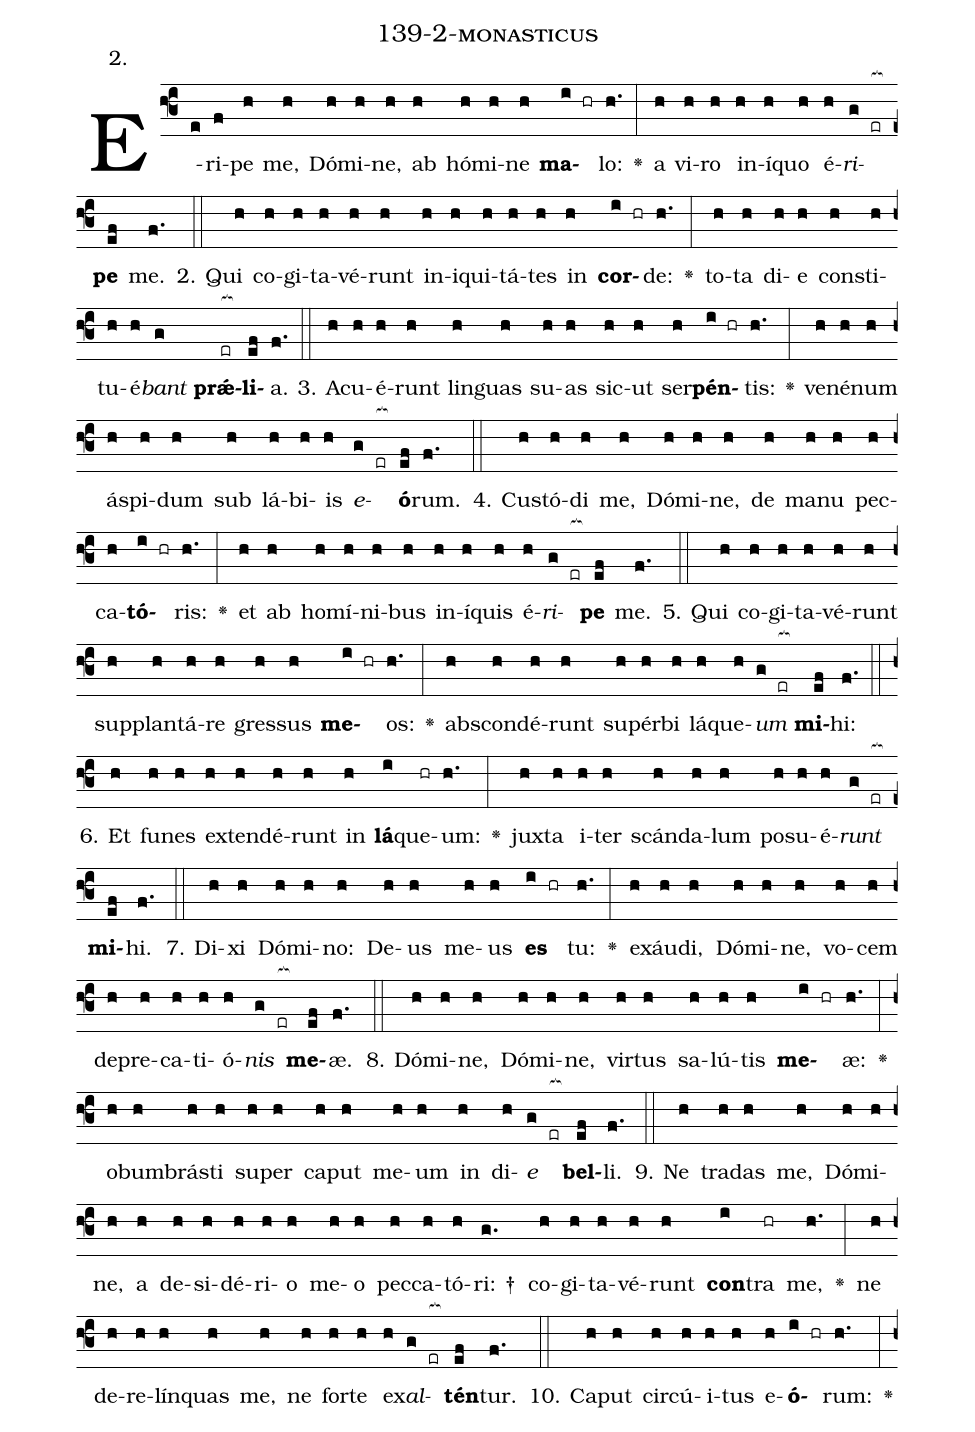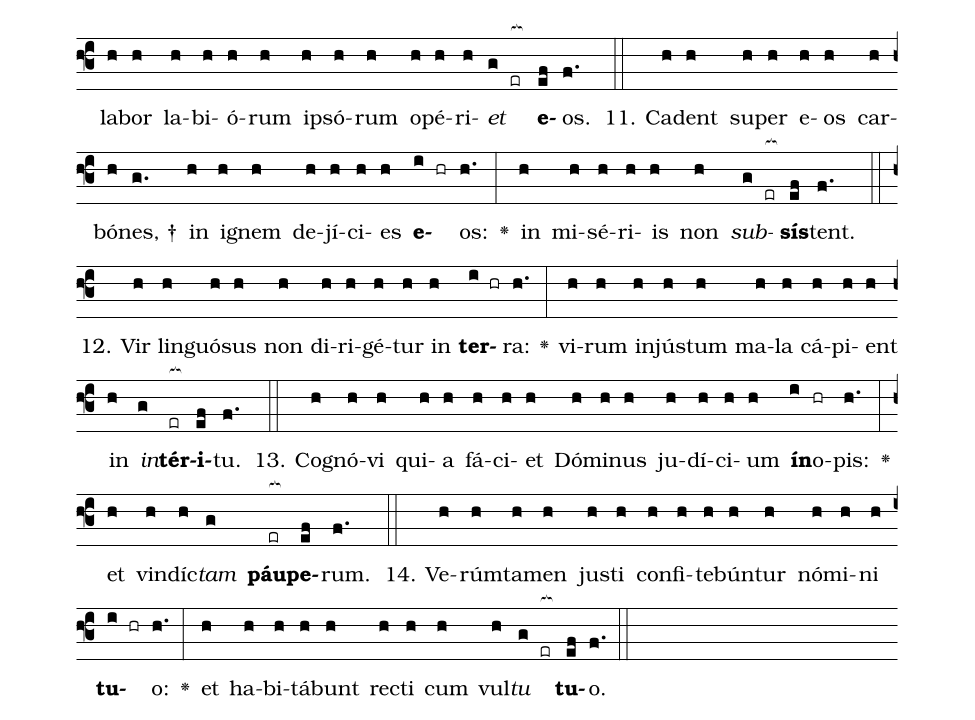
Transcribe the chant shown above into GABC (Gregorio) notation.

name: 139-2-monasticus;
annotation: 2.;
%%
(f3)E(e)ri(f)pe(h) me,(h) Dó(h)mi(h)ne,(h) ab(h) hó(h)mi(h)ne(h) <b>ma</b>(i hr)lo:(h.) <v>\greheightstar</v>(:) a(h) vi(h)ro(h) in(h)í(h)quo(h) é(h)<i>ri</i>(g er[ocb:1{])<b>pe</b>(ef[ocb:0}]) me.(f.) (::)
2. Qui(h) co(h)gi(h)ta(h)vé(h)runt(h) in(h)i(h)qui(h)tá(h)tes(h) in(h) <b>cor</b>(i hr)de:(h.) <v>\greheightstar</v>(:) to(h)ta(h) di(h)e(h) con(h)sti(h)tu(h)é(h)<i>bant</i>(g) <b>prǽ</b>(er[ocb:1{])<b>li</b>(ef[ocb:0}])a.(f.) (::)
3. A(h)cu(h)é(h)runt(h) lin(h)guas(h) su(h)as(h) sic(h)ut(h) ser(h)<b>pén</b>(i hr)tis:(h.) <v>\greheightstar</v>(:) ve(h)né(h)num(h) ás(h)pi(h)dum(h) sub(h) lá(h)bi(h)is(h) <i>e</i>(g er[ocb:1{])<b>ó</b>(ef[ocb:0}])rum.(f.) (::)
4. Cus(h)tó(h)di(h) me,(h) Dó(h)mi(h)ne,(h) de(h) ma(h)nu(h) pec(h)ca(h)<b>tó</b>(i hr)ris:(h.) <v>\greheightstar</v>(:) et(h) ab(h) ho(h)mí(h)ni(h)bus(h) in(h)í(h)quis(h) é(h)<i>ri</i>(g er[ocb:1{])<b>pe</b>(ef[ocb:0}]) me.(f.) (::)
5. Qui(h) co(h)gi(h)ta(h)vé(h)runt(h) sup(h)plan(h)tá(h)re(h) gres(h)sus(h) <b>me</b>(i hr)os:(h.) <v>\greheightstar</v>(:) abs(h)con(h)dé(h)runt(h) su(h)pér(h)bi(h) lá(h)que(h)<i>um</i>(g er[ocb:1{]) <b>mi</b>(ef[ocb:0}])hi:(f.) (::)
6. Et(h) fu(h)nes(h) ex(h)ten(h)dé(h)runt(h) in(h) <b>lá</b>(i)que(hr)um:(h.) <v>\greheightstar</v>(:) jux(h)ta(h) i(h)ter(h) scán(h)da(h)lum(h) po(h)su(h)é(h)<i>runt</i>(g er[ocb:1{]) <b>mi</b>(ef[ocb:0}])hi.(f.) (::)
7. Di(h)xi(h) Dó(h)mi(h)no:(h) De(h)us(h) me(h)us(h) <b>es</b>(i hr) tu:(h.) <v>\greheightstar</v>(:) ex(h)áu(h)di,(h) Dó(h)mi(h)ne,(h) vo(h)cem(h) de(h)pre(h)ca(h)ti(h)ó(h)<i>nis</i>(g er[ocb:1{]) <b>me</b>(ef[ocb:0}])æ.(f.) (::)
8. Dó(h)mi(h)ne,(h) Dó(h)mi(h)ne,(h) vir(h)tus(h) sa(h)lú(h)tis(h) <b>me</b>(i hr)æ:(h.) <v>\greheightstar</v>(:) ob(h)um(h)brás(h)ti(h) su(h)per(h) ca(h)put(h) me(h)um(h) in(h) di(h)<i>e</i>(g er[ocb:1{]) <b>bel</b>(ef[ocb:0}])li.(f.) (::)
9. Ne(h) tra(h)das(h) me,(h) Dó(h)mi(h)ne,(h) a(h) de(h)si(h)dé(h)ri(h)o(h) me(h)o(h) pec(h)ca(h)tó(h)ri: †(g.) co(h)gi(h)ta(h)vé(h)runt(h) <b>con</b>(i)tra(hr) me,(h.) <v>\greheightstar</v>(:) ne(h) de(h)re(h)lín(h)quas(h) me,(h) ne(h) for(h)te(h) ex(h)<i>al</i>(g er[ocb:1{])<b>tén</b>(ef[ocb:0}])tur.(f.) (::)
10. Ca(h)put(h) cir(h)cú(h)i(h)tus(h) e(h)<b>ó</b>(i hr)rum:(h.) <v>\greheightstar</v>(:) la(h)bor(h) la(h)bi(h)ó(h)rum(h) ip(h)só(h)rum(h) o(h)pé(h)ri(h)<i>et</i>(g er[ocb:1{]) <b>e</b>(ef[ocb:0}])os.(f.) (::)
11. Ca(h)dent(h) su(h)per(h) e(h)os(h) car(h)bó(h)nes, †(g.) in(h) i(h)gnem(h) de(h)jí(h)ci(h)es(h) <b>e</b>(i hr)os:(h.) <v>\greheightstar</v>(:) in(h) mi(h)sé(h)ri(h)is(h) non(h) <i>sub</i>(g er[ocb:1{])<b>sís</b>(ef[ocb:0}])tent.(f.) (::)
12. Vir(h) lin(h)guó(h)sus(h) non(h) di(h)ri(h)gé(h)tur(h) in(h) <b>ter</b>(i hr)ra:(h.) <v>\greheightstar</v>(:) vi(h)rum(h) in(h)jús(h)tum(h) ma(h)la(h) cá(h)pi(h)ent(h) in(h) <i>in</i>(g)<b>tér</b>(er[ocb:1{])<b>i</b>(ef[ocb:0}])tu.(f.) (::)
13. Co(h)gnó(h)vi(h) qui(h)a(h) fá(h)ci(h)et(h) Dó(h)mi(h)nus(h) ju(h)dí(h)ci(h)um(h) <b>ín</b>(i)o(hr)pis:(h.) <v>\greheightstar</v>(:) et(h) vin(h)díc(h)<i>tam</i>(g) <b>páu</b>(er[ocb:1{])<b>pe</b>(ef[ocb:0}])rum.(f.) (::)
14. Ve(h)rúm(h)ta(h)men(h) jus(h)ti(h) con(h)fi(h)te(h)bún(h)tur(h) nó(h)mi(h)ni(h) <b>tu</b>(i hr)o:(h.) <v>\greheightstar</v>(:) et(h) ha(h)bi(h)tá(h)bunt(h) rec(h)ti(h) cum(h) vul(h)<i>tu</i>(g er[ocb:1{]) <b>tu</b>(ef[ocb:0}])o.(f.) (::)
